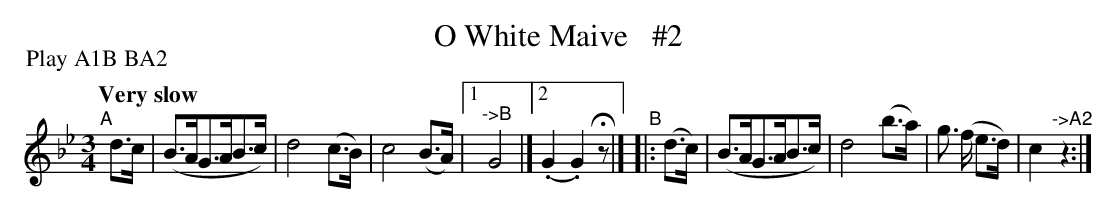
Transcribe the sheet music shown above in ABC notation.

X:1
T: O White Maive   #2
P: Play A1B BA2
Q: "Very slow"
M: 3/4
L: 1/8
K: Gm
"^A"[|] d>c  | (B>AG>AB>c) | d4 (c>B) | c4 (B>A) |[1 "^->B"G4 |][2 (.G2 .G2) Hz|]\
"^B"|: (d>c) | (B>AG>AB>c) | d4 (b>a) | g3/2 (f/ e>d) | c2 "^->A2"z2 :|
